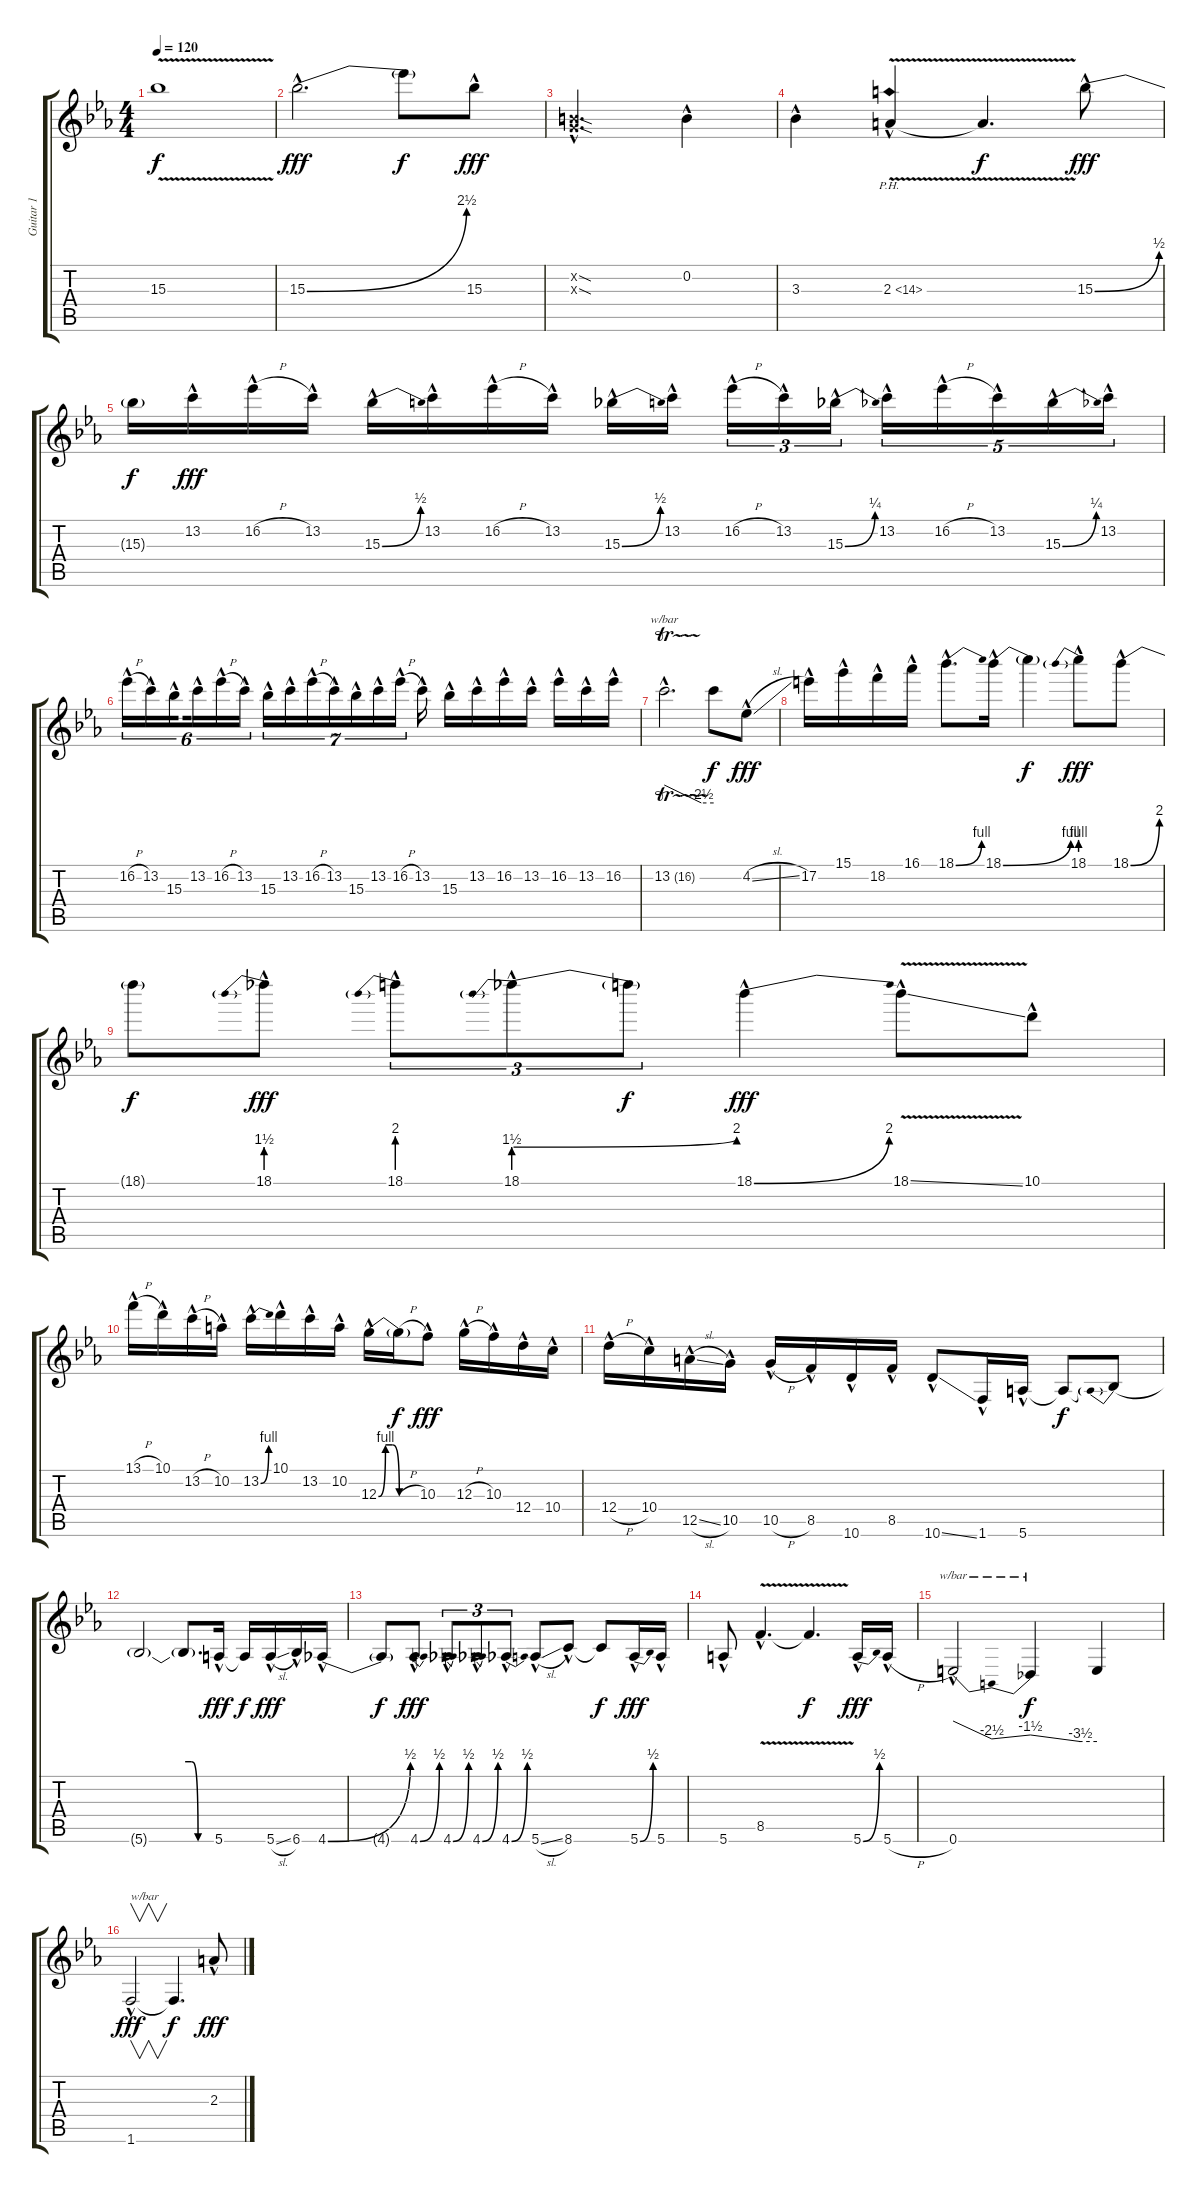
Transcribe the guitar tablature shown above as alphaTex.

\track ("Guitar 1" "Guitar 1") {instrument overdrivenguitar}
\staff {score tabs}
\tuning (E4 B3 G3 D3 A2 E2) {hide}
\ts (4 4)
\tempo 120
\clef g2
\ks eb
15.3{v t}.1{dy f} |
15.3{be (bend 0 0 60 10) hac}.2{d dy fff} 15.3{t}.8{dy f} 15.3{hac}.8{dy fff} |
(0.2{sod hac x} 0.3{sod hac x}).2{d} 0.2{hac}.4 |
3.3{hac}.4 2.3{ph 12 v hac}.4 2.3{t}.4{d dy f} 15.3{be (bend 0 0 60 2) hac}.8{dy fff} |
15.3{t}.16{dy f} 13.2{hac}.16{dy fff} 16.2{h hac}.16 13.2{hac}.16 15.3{be (bend 0 0 60 2) hac}.16 13.2{hac}.16 16.2{h hac}.16 13.2{hac}.16 15.3{be (bend 0 0 60 2) hac}.16 13.2{hac}.16{beam splitsecondary} 16.2{h hac}.16{tu (3 2)} 13.2{hac}.16{tu (3 2)} 15.3{be (bend 0 0 60 1) hac}.16{tu (3 2)} 13.2{hac}.16{tu (5 4)} 16.2{h hac}.16{tu (5 4)} 13.2{hac}.16{tu (5 4)} 15.3{be (bend 0 0 60 1) hac}.16{tu (5 4)} 13.2{hac}.16{tu (5 4)} |
16.2{h hac}.16{tu (6 4)} 13.2{hac}.16{tu (6 4)} 15.3{hac}.16{tu (6 4) beam splitsecondary} 13.2{hac}.16{tu (6 4)} 16.2{h hac}.16{tu (6 4)} 13.2{hac}.16{tu (6 4)} 15.3{hac}.16{tu (7 4)} 13.2{hac}.16{tu (7 4)} 16.2{h hac}.16{tu (7 4)} 13.2{hac}.16{tu (7 4)} 15.3{hac}.16{tu (7 4)} 13.2{hac}.16{tu (7 4)} 16.2{h hac}.16{tu (7 4)} 13.2{hac}.16 15.3{hac}.16 13.2{hac}.16 16.2{hac}.16 13.2{hac}.16 16.2{hac}.16 13.2{hac}.16 16.2{hac}.16 |
13.2{tr (16 32) hac}.2{d tbe (custom default 0 0 45 -10 60 -10)} 13.2{t}.8{dy f} 4.2{sl hac}.8{dy fff} |
17.2{hac}.16 15.1{hac}.16 18.2{hac}.16 16.1{hac}.16 18.1{be (bend 0 0 60 4) hac}.8{d} 18.1{be (bend 0 0 60 4) hac}.16 18.1{t}.4{dy f} 18.1{be (prebend 0 4 60 4) hac}.8{dy fff} 18.1{be (bend 0 0 60 8) hac}.8 |
18.1{t}.8{dy f} 18.1{be (prebend 0 6 60 6) hac}.8{dy fff} 18.1{be (prebend 0 8 60 8) hac}.8{tu (3 2)} 18.1{be (prebendbend 0 6 60 8) hac}.8{tu (3 2)} 18.1{t}.8{tu (3 2) dy f} 18.1{be (bend 0 0 60 8) hac}.4{dy fff} 18.1{v ss hac}.8 10.1{hac}.8 |
13.1{h hac}.16 10.1{hac}.16 13.2{h hac}.16 10.2{hac}.16 13.2{be (bend 0 0 60 4) hac}.16 10.1{hac}.16 13.2{hac}.16 10.2{hac}.16 12.3{be (custom 0 0 10 4 20 4 30 0 60 0) hac}.16 12.3{h t}.16{dy f} 10.3{hac}.8{dy fff} 12.3{h hac}.16 10.3{hac}.16 12.4{hac}.16 10.4{hac}.16 |
12.4{h hac}.16 10.4{hac}.16 12.5{sl hac}.16 10.5{hac}.16 10.5{h hac}.16 8.5{hac}.16 10.6{hac}.16 8.5{hac}.16 10.6{ss hac}.8 1.6{hac}.16 5.6{hac}.16 5.6{t}.8{dy f} 5.6{be (prebend 0 2 60 2) t}.8 |
5.6{t}.2 5.6{be (custom 0 2 15 2 30 0 60 0) t}.8{d} 5.6{hac}.16{dy fff} 5.6{t}.16{dy f} 5.6{sl hac}.16{dy fff} 6.6{hac}.16 4.6{be (bend 0 0 60 2) hac}.16 |
4.6{t}.8{dy f} 4.6{be (bend 0 0 60 2) hac}.8{dy fff} 4.6{be (bend 0 0 60 2) hac}.8{tu (3 2)} 4.6{be (bend 0 0 60 2) hac}.8{tu (3 2)} 4.6{be (bend 0 0 60 2) hac}.8{tu (3 2)} 5.6{sl hac}.8 8.6{hac}.8 8.6{t}.8{dy f} 5.6{be (bend 0 0 60 2) hac}.16{dy fff} 5.6{hac}.16 |
5.6{hac}.8 8.5{v hac}.4{d} 8.5{t}.4{d dy f} 5.6{be (bend 0 0 60 2) hac}.16{dy fff} 5.6{h hac}.16 |
0.6{hac}.2{tbe (dip default 0 0 30 -10 60 -6)} 0.6{t}.4{tbe (custom default 0 -6 45 -14 60 -14) dy f} 0.6{t}.4 |
1.6{hac}.2{v txt "w/bar" dy fff} 1.6{t}.4{d dy f} 2.3{hac}.8{dy fff}
